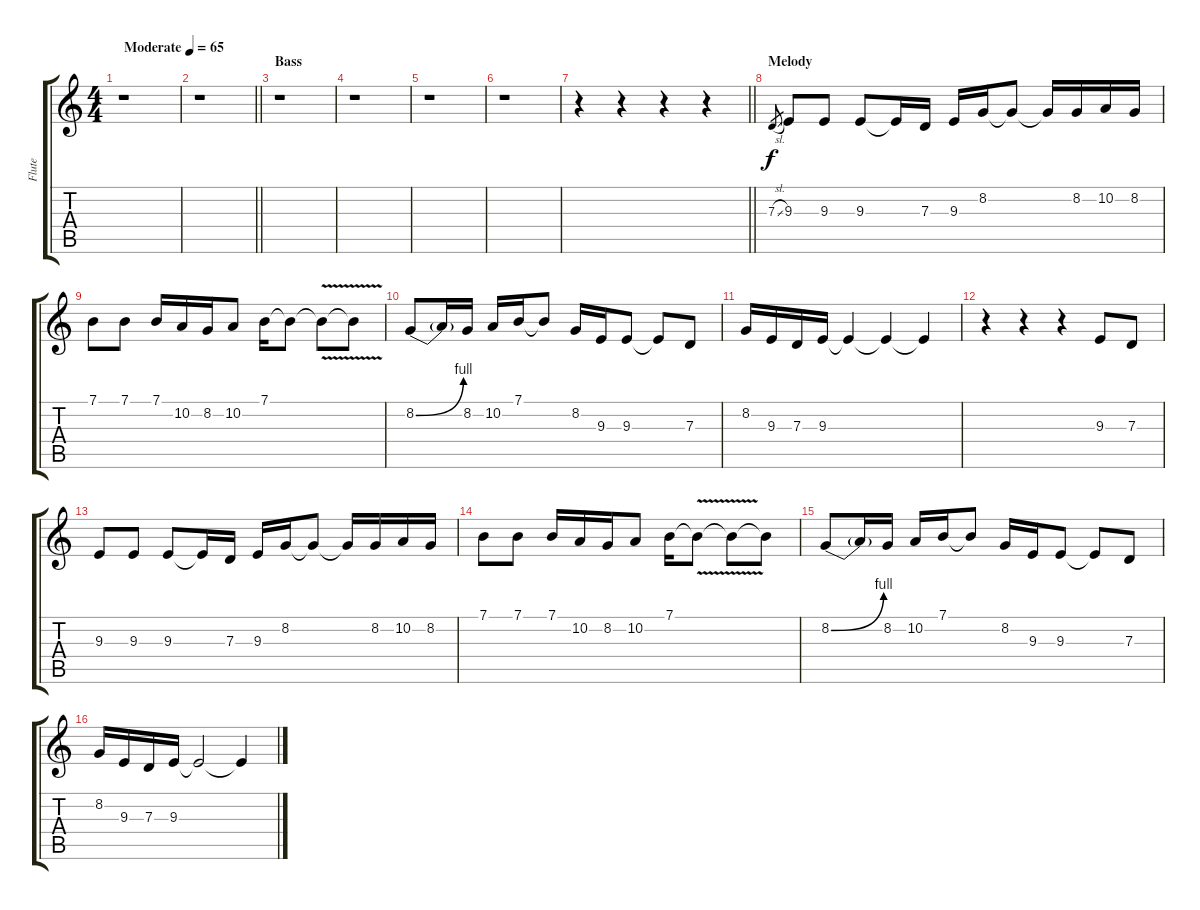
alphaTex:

\track ("Flute" "Flute") {instrument flute}
\staff {score tabs}
\tuning (E4 B3 G3 D3 A2 E2) {hide}
\ts (4 4)
\tempo (65 "Moderate")
\clef g2
\ks c
r.1{dy f instrument flute} |
\barLineRight lightlight
r.1 |
\section ("" "Bass")
r.1 |
r.1 |
r.1 |
r.1 |
\barLineRight lightlight
r.4 r.4 r.4 r.4 |
\section ("" "Melody")
7.3{sl}.8{gr} 9.3.8 9.3.8 9.3.8 9.3{t}.16 7.3.16 9.3.16 8.2.16 8.2{t}.8 8.2{t}.16 8.2.16 10.2.16 8.2.16 |
7.1.8 7.1.8 7.1.16 10.2.16 8.2.16 10.2.8 7.1.16 7.1{t}.8 7.1{v t}.8 7.1{t}.8 |
8.2{be (bend 0 0 60 4)}.8 8.2{t}.16 8.2.16 10.2.16 7.1.16 7.1{t}.8 8.2.16 9.3.16 9.3.8 9.3{t}.8 7.3.8 |
8.2.16 9.3.16 7.3.16 9.3.16 9.3{t}.4 9.3{t}.4 9.3{t}.4 |
r.4 r.4 r.4 9.3.8 7.3.8 |
9.3.8 9.3.8 9.3.8 9.3{t}.16 7.3.16 9.3.16 8.2.16 8.2{t}.8 8.2{t}.16 8.2.16 10.2.16 8.2.16 |
7.1.8 7.1.8 7.1.16 10.2.16 8.2.16 10.2.8 7.1.16 7.1{v t}.8 7.1{t}.8 7.1{t}.8 |
8.2{be (bend 0 0 60 4)}.8 8.2{t}.16 8.2.16 10.2.16 7.1.16 7.1{t}.8 8.2.16 9.3.16 9.3.8 9.3{t}.8 7.3.8 |
8.2.16 9.3.16 7.3.16 9.3.16 9.3{t}.2 9.3{t}.4
